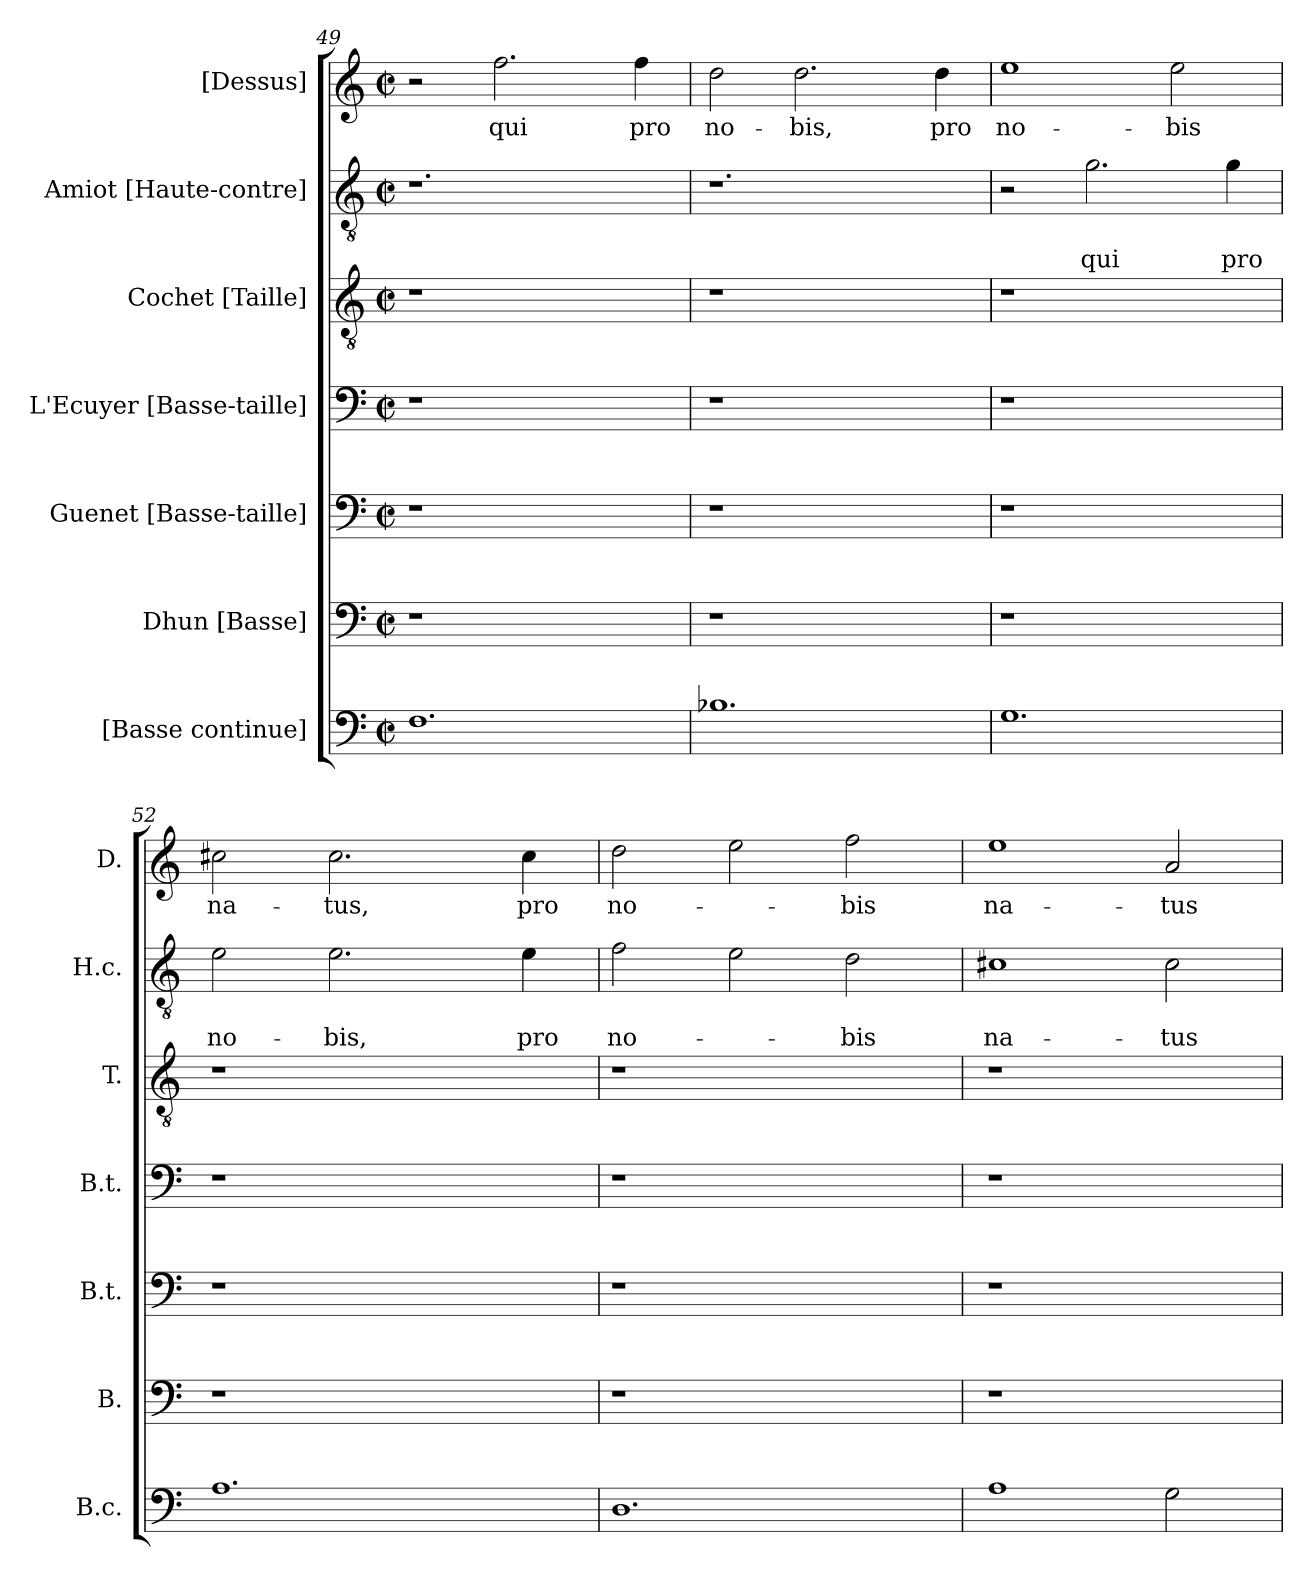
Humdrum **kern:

**kern	**kern	**kern	**kern	**kern	**kern	**text	**text	**kern	**text
*part7	*part6	*part5	*part4	*part3	*part2	*part2	*part2	*part1	*part1
*staff7	*staff6	*staff5	*staff4	*staff3	*staff2	*staff2	*staff2	*staff1	*staff1
*I"[Basse continue]	*I"Dhun [Basse]	*I"Guenet [Basse-taille]	*I"L'Ecuyer [Basse-taille]	*I"Cochet [Taille]	*I"Amiot [Haute-contre]	*	*	*I"[Dessus]	*
*I'B.c.	*I'B.	*I'B.t.	*I'B.t.	*I'T.	*I'H.c.	*	*	*I'D.	*
*clefF4	*clefF4	*clefF4	*clefF4	*clefGv2	*clefGv2	*	*	*clefG2	*
*k[]	*k[]	*k[]	*k[]	*k[]	*k[]	*	*	*k[]	*
*C:	*C:	*C:	*C:	*C:	*C:	*	*	*C:	*
*M2/2	*M2/2	*M2/2	*M2/2	*M2/2	*M2/2	*	*	*M2/2	*
*met(c|)	*met(c|)	*met(c|)	*met(c|)	*met(c|)	*met(c|)	*	*	*met(c|)	*
=49	=49	=49	=49	=49	=49	=49	=49	=49	=49
1.F	1r	1r	1r	1r	1.r	.	.	2r	.
!	!	!	!	!	!	!	!	!	!LO:LY:b
.	.	.	.	.	.	.	.	2.ff\	qui
.	2ryy	2ryy	2ryy	2ryy	.	.	.	.	.
!	!	!	!	!	!	!	!	!	!LO:LY:b
.	.	.	.	.	.	.	.	4ff\	pro
=50	=50	=50	=50	=50	=50	=50	=50	=50	=50
!	!	!	!	!	!	!	!	!	!LO:LY:b
1.B-X	1r	1r	1r	1r	1.r	.	.	2dd\	no-
!	!	!	!	!	!	!	!	!	!LO:LY:b
.	.	.	.	.	.	.	.	2.dd\	-bis,
.	2ryy	2ryy	2ryy	2ryy	.	.	.	.	.
!	!	!	!	!	!	!	!	!	!LO:LY:b
.	.	.	.	.	.	.	.	4dd\	pro
!!LO:PB:g=z
=51	=51	=51	=51	=51	=51	=51	=51	=51	=51
!	!	!	!	!	!	!	!	!	!LO:LY:b
1.G	1r	1r	1r	1r	2r	.	.	1ee	no-
!	!	!	!	!	!	!	!LO:LY:b	!	!
.	.	.	.	.	2.g\	.	qui	.	.
!	!	!	!	!	!	!	!	!	!LO:LY:b
.	2ryy	2ryy	2ryy	2ryy	.	.	.	2ee\	-bis
!	!	!	!	!	!	!	!LO:LY:b	!	!
.	.	.	.	.	4g\	.	pro	.	.
=52	=52	=52	=52	=52	=52	=52	=52	=52	=52
!	!	!	!	!	!	!	!LO:LY:b	!	!LO:LY:b
1.A	1r	1r	1r	1r	2e\	.	no-	2cc#X\	na-
!	!	!	!	!	!	!	!LO:LY:b	!	!LO:LY:b
.	.	.	.	.	2.e\	.	-bis,	2.cc#\	-tus,
.	2ryy	2ryy	2ryy	2ryy	.	.	.	.	.
!	!	!	!	!	!	!	!LO:LY:b	!	!LO:LY:b
.	.	.	.	.	4e\	.	pro	4cc#>\	pro
=53	=53	=53	=53	=53	=53	=53	=53	=53	=53
!	!	!	!	!	!	!	!LO:LY:b	!	!LO:LY:b
1.D	1r	1r	1r	1r	2f\	.	no-	2dd\	no-
.	.	.	.	.	2e\	.	.	2ee>\	.
!	!	!	!	!	!	!	!LO:LY:b	!	!LO:LY:b
.	2ryy	2ryy	2ryy	2ryy	2d\	.	-bis	2ff\	-bis
=54	=54	=54	=54	=54	=54	=54	=54	=54	=54
!	!	!	!	!	!	!	!LO:LY:b	!	!LO:LY:b
1A	1r	1r	1r	1r	1c#X	.	na-	1ee	na-
!	!	!	!	!	!	!	!LO:LY:b	!	!LO:LY:b
2G\	2ryy	2ryy	2ryy	2ryy	2c#\	.	-tus	2a/	-tus
=	=	=	=	=	=	=	=	=	=
*-	*-	*-	*-	*-	*-	*-	*-	*-	*-
